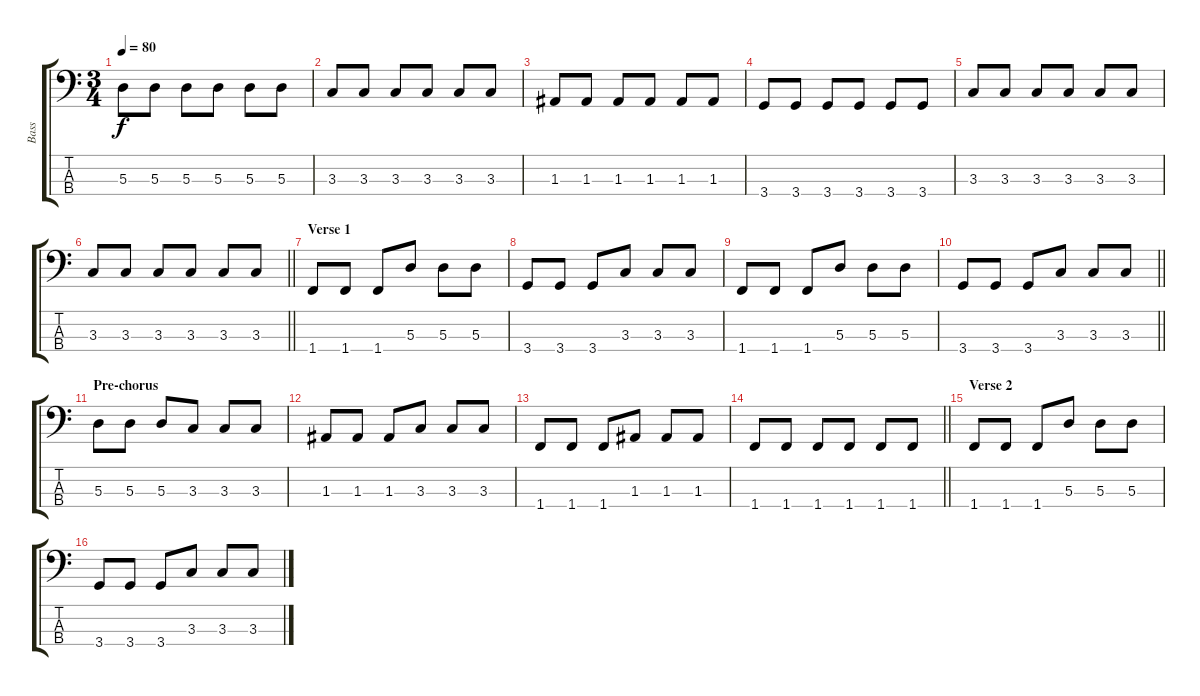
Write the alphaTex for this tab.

\track ("Bass" "Bass") {instrument electricbasspick}
\staff {score tabs}
\tuning (G2 D2 A1 E1) {hide}
\ts (3 4)
\tempo 80
\clef f4
\ks c
5.3.8{dy f instrument electricbasspick} 5.3.8 5.3.8 5.3.8 5.3.8 5.3.8 |
3.3.8 3.3.8 3.3.8 3.3.8 3.3.8 3.3.8 |
1.3.8 1.3.8 1.3.8 1.3.8 1.3.8 1.3.8 |
3.4.8 3.4.8 3.4.8 3.4.8 3.4.8 3.4.8 |
3.3.8 3.3.8 3.3.8 3.3.8 3.3.8 3.3.8 |
\barLineRight lightlight
3.3.8 3.3.8 3.3.8 3.3.8 3.3.8 3.3.8 |
\section ("" "Verse 1")
1.4.8 1.4.8 1.4.8 5.3.8 5.3.8 5.3.8 |
3.4.8 3.4.8 3.4.8 3.3.8 3.3.8 3.3.8 |
1.4.8 1.4.8 1.4.8 5.3.8 5.3.8 5.3.8 |
\barLineRight lightlight
3.4.8 3.4.8 3.4.8 3.3.8 3.3.8 3.3.8 |
\section ("" "Pre-chorus")
5.3.8 5.3.8 5.3.8 3.3.8 3.3.8 3.3.8 |
1.3.8 1.3.8 1.3.8 3.3.8 3.3.8 3.3.8 |
1.4.8 1.4.8 1.4.8 1.3.8 1.3.8 1.3.8 |
\barLineRight lightlight
1.4.8 1.4.8 1.4.8 1.4.8 1.4.8 1.4.8 |
\section ("" "Verse 2")
1.4.8 1.4.8 1.4.8 5.3.8 5.3.8 5.3.8 |
3.4.8 3.4.8 3.4.8 3.3.8 3.3.8 3.3.8
